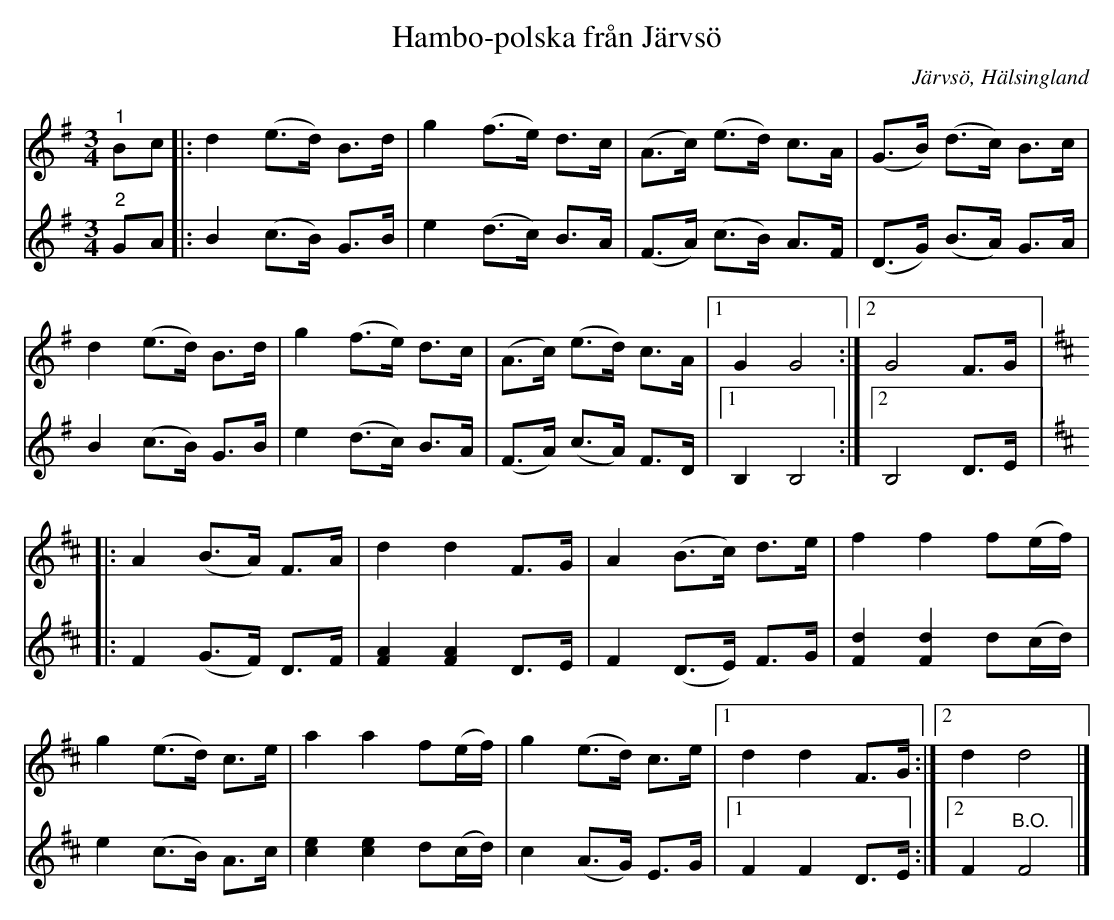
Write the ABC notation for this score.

X:1
T:Hambo-polska från Järvsö
O:Järvsö, Hälsingland
L:1/8
M:3/4
K:G
V:1
"^1" Bc |: d2 (e>d) B>d | g2 (f>e) d>c | (A>c) (e>d) c>A | (G>B) (d>c) B>c |
d2 (e>d) B>d | g2 (f>e) d>c | (A>c) (e>d) c>A |1 G2 G4 :|2 G4 F>G |:
[K:D] A2 (B>A) F>A | d2 d2 F>G | A2 (B>c) d>e | f2 f2 f(e/f/) |
g2 (e>d) c>e | a2 a2 f(e/f/) | g2 (e>d) c>e |1 d2 d2 F>G :|2 d2 d4 |]
V:2
"^2" GA |: B2 (c>B) G>B | e2 (d>c) B>A | (F>A) (c>B) A>F | (D>G) (B>A) G>A |
B2 (c>B) G>B | e2 (d>c) B>A | (F>A) (c>A) F>D |1 B,2 B,4 :|2 B,4 D>E |:
[K:D] F2 (G>F) D>F | [FA]2 [FA]2 D>E | F2 (D>E) F>G | [Fd]2 [Fd]2 d(c/d/) |
e2 (c>B) A>c | [ce]2 [ce]2 d(c/d/) | c2 (A>G) E>G |1 F2 F2 D>E :|2 F2"^B.O." F4 |]
